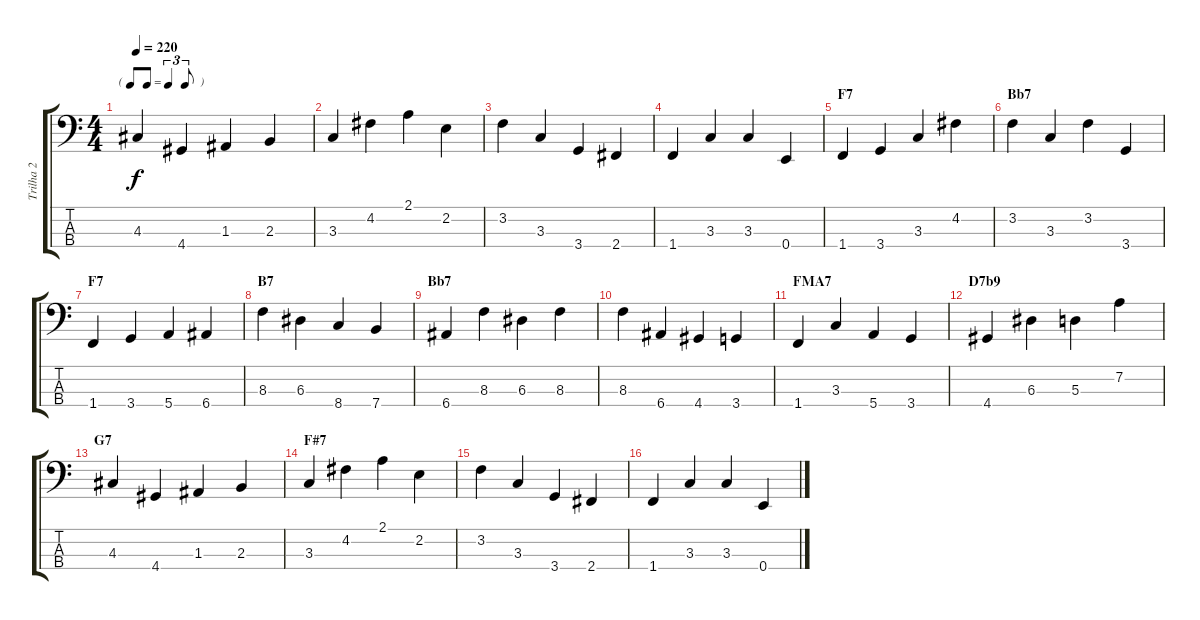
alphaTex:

\track ("Trilha 2" "Trilha 2") {instrument acousticbass}
\staff {score tabs}
\tuning (G2 D2 A1 E1) {hide}
\ts (4 4)
\tf triplet8th
\tempo 220
\clef f4
\ks c
4.3.4{dy f} 4.4.4 1.3.4 2.3.4 |
3.3.4 4.2.4 2.1.4 2.2.4 |
3.2.4 3.3.4 3.4.4 2.4.4 |
1.4.4 3.3.4 3.3.4 0.4.4 |
\section ("" "F7")
1.4.4 3.4.4 3.3.4 4.2.4 |
\section ("" "Bb7")
3.2.4 3.3.4 3.2.4 3.4.4 |
\section ("" "F7")
1.4.4 3.4.4 5.4.4 6.4.4 |
\section ("" "B7")
8.3.4 6.3.4 8.4.4 7.4.4 |
\section ("" "Bb7")
6.4.4 8.3.4 6.3.4 8.3.4 |
8.3.4 6.4.4 4.4.4 3.4.4 |
\section ("" "FMA7")
1.4.4 3.3.4 5.4.4 3.4.4 |
\section ("" "D7b9")
4.4.4 6.3.4 5.3.4 7.2.4 |
\section ("" "G7")
4.3.4 4.4.4 1.3.4 2.3.4 |
\section ("" "F#7")
3.3.4 4.2.4 2.1.4 2.2.4 |
3.2.4 3.3.4 3.4.4 2.4.4 |
1.4.4 3.3.4 3.3.4 0.4.4
